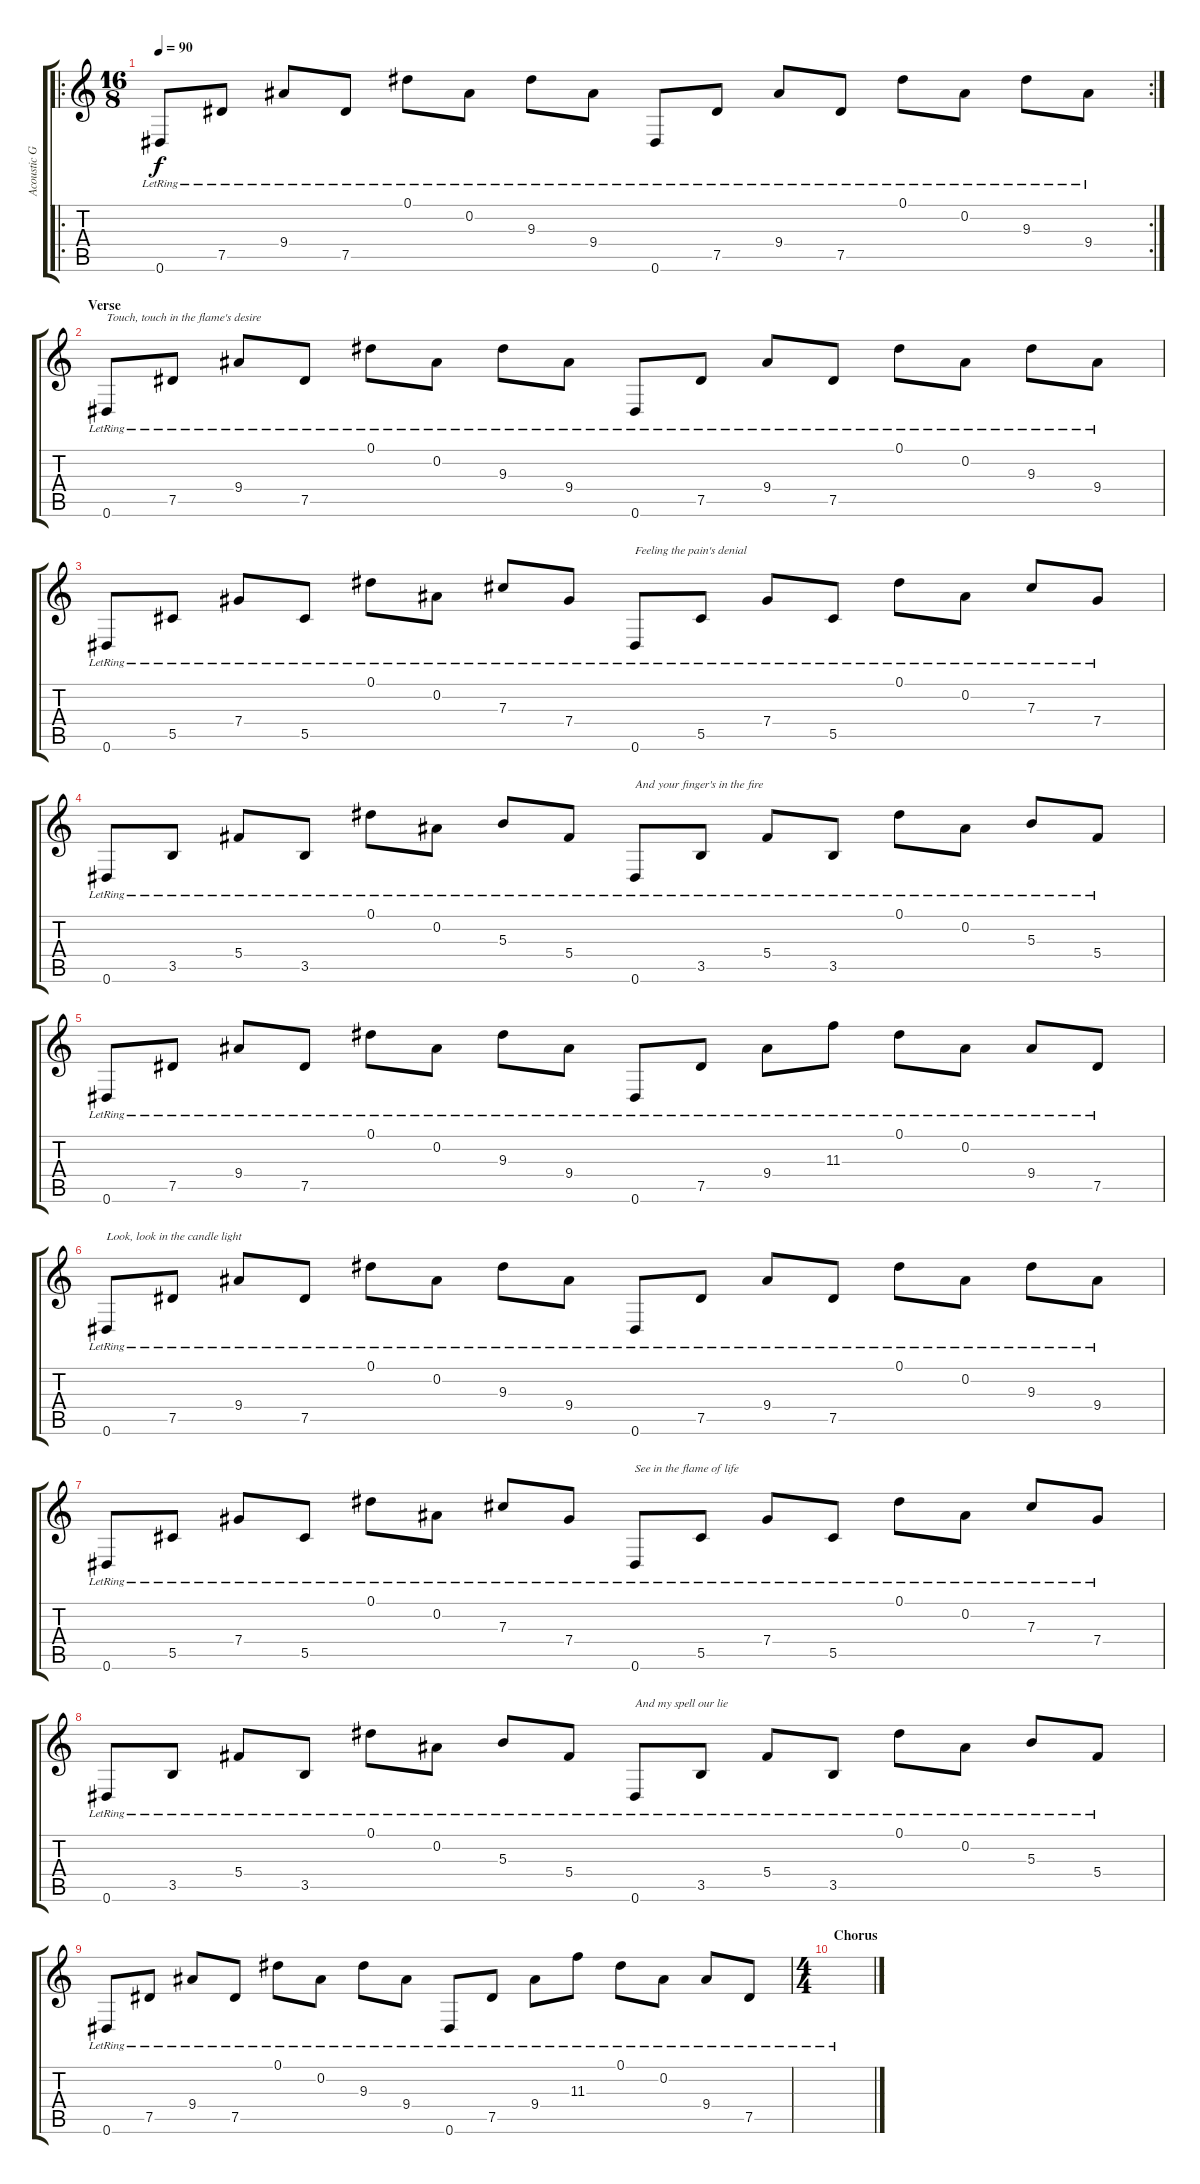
\track ("Acoustic Guitar" "Acoustic G") {instrument acousticguitarsteel}
\staff {score tabs}
\tuning (Eb4 Bb3 Gb3 Db3 Ab2 Eb2) {hide}
\ro
\rc 2
\ts (16 8)
\tempo 90
\clef g2
\ks c
0.6{lr}.8{dy f instrument acousticguitarsteel} 7.5{lr}.8 9.4{lr}.8 7.5{lr}.8 0.1{lr}.8 0.2{lr}.8 9.3{lr}.8 9.4{lr}.8 0.6{lr}.8 7.5{lr}.8 9.4{lr}.8 7.5{lr}.8 0.1{lr}.8 0.2{lr}.8 9.3{lr}.8 9.4{lr}.8 |
\section ("" "Verse")
0.6{lr}.8{txt "Touch, touch in the flame's desire"} 7.5{lr}.8 9.4{lr}.8 7.5{lr}.8 0.1{lr}.8 0.2{lr}.8 9.3{lr}.8 9.4{lr}.8 0.6{lr}.8 7.5{lr}.8 9.4{lr}.8 7.5{lr}.8 0.1{lr}.8 0.2{lr}.8 9.3{lr}.8 9.4{lr}.8 |
0.6{lr}.8 5.5{lr}.8 7.4{lr}.8 5.5{lr}.8 0.1{lr}.8 0.2{lr}.8 7.3{lr}.8 7.4{lr}.8 0.6{lr}.8{txt "Feeling the pain's denial"} 5.5{lr}.8 7.4{lr}.8 5.5{lr}.8 0.1{lr}.8 0.2{lr}.8 7.3{lr}.8 7.4{lr}.8 |
0.6{lr}.8 3.5{lr}.8 5.4{lr}.8 3.5{lr}.8 0.1{lr}.8 0.2{lr}.8 5.3{lr}.8 5.4{lr}.8 0.6{lr}.8{txt "And your finger's in the fire"} 3.5{lr}.8 5.4{lr}.8 3.5{lr}.8 0.1{lr}.8 0.2{lr}.8 5.3{lr}.8 5.4{lr}.8 |
0.6{lr}.8 7.5{lr}.8 9.4{lr}.8 7.5{lr}.8 0.1{lr}.8 0.2{lr}.8 9.3{lr}.8 9.4{lr}.8 0.6{lr}.8 7.5{lr}.8 9.4{lr}.8 11.3{lr}.8 0.1{lr}.8 0.2{lr}.8 9.4{lr}.8 7.5{lr}.8 |
0.6{lr}.8{txt "Look, look in the candle light"} 7.5{lr}.8 9.4{lr}.8 7.5{lr}.8 0.1{lr}.8 0.2{lr}.8 9.3{lr}.8 9.4{lr}.8 0.6{lr}.8 7.5{lr}.8 9.4{lr}.8 7.5{lr}.8 0.1{lr}.8 0.2{lr}.8 9.3{lr}.8 9.4{lr}.8 |
0.6{lr}.8 5.5{lr}.8 7.4{lr}.8 5.5{lr}.8 0.1{lr}.8 0.2{lr}.8 7.3{lr}.8 7.4{lr}.8 0.6{lr}.8{txt "See in the flame of life"} 5.5{lr}.8 7.4{lr}.8 5.5{lr}.8 0.1{lr}.8 0.2{lr}.8 7.3{lr}.8 7.4{lr}.8 |
0.6{lr}.8 3.5{lr}.8 5.4{lr}.8 3.5{lr}.8 0.1{lr}.8 0.2{lr}.8 5.3{lr}.8 5.4{lr}.8 0.6{lr}.8{txt "And my spell our lie"} 3.5{lr}.8 5.4{lr}.8 3.5{lr}.8 0.1{lr}.8 0.2{lr}.8 5.3{lr}.8 5.4{lr}.8 |
0.6{lr}.8 7.5{lr}.8 9.4{lr}.8 7.5{lr}.8 0.1{lr}.8 0.2{lr}.8 9.3{lr}.8 9.4{lr}.8 0.6{lr}.8 7.5{lr}.8 9.4{lr}.8 11.3{lr}.8 0.1{lr}.8 0.2{lr}.8 9.4{lr}.8 7.5{lr}.8 |
\ts (4 4)
\section ("" "Chorus")
